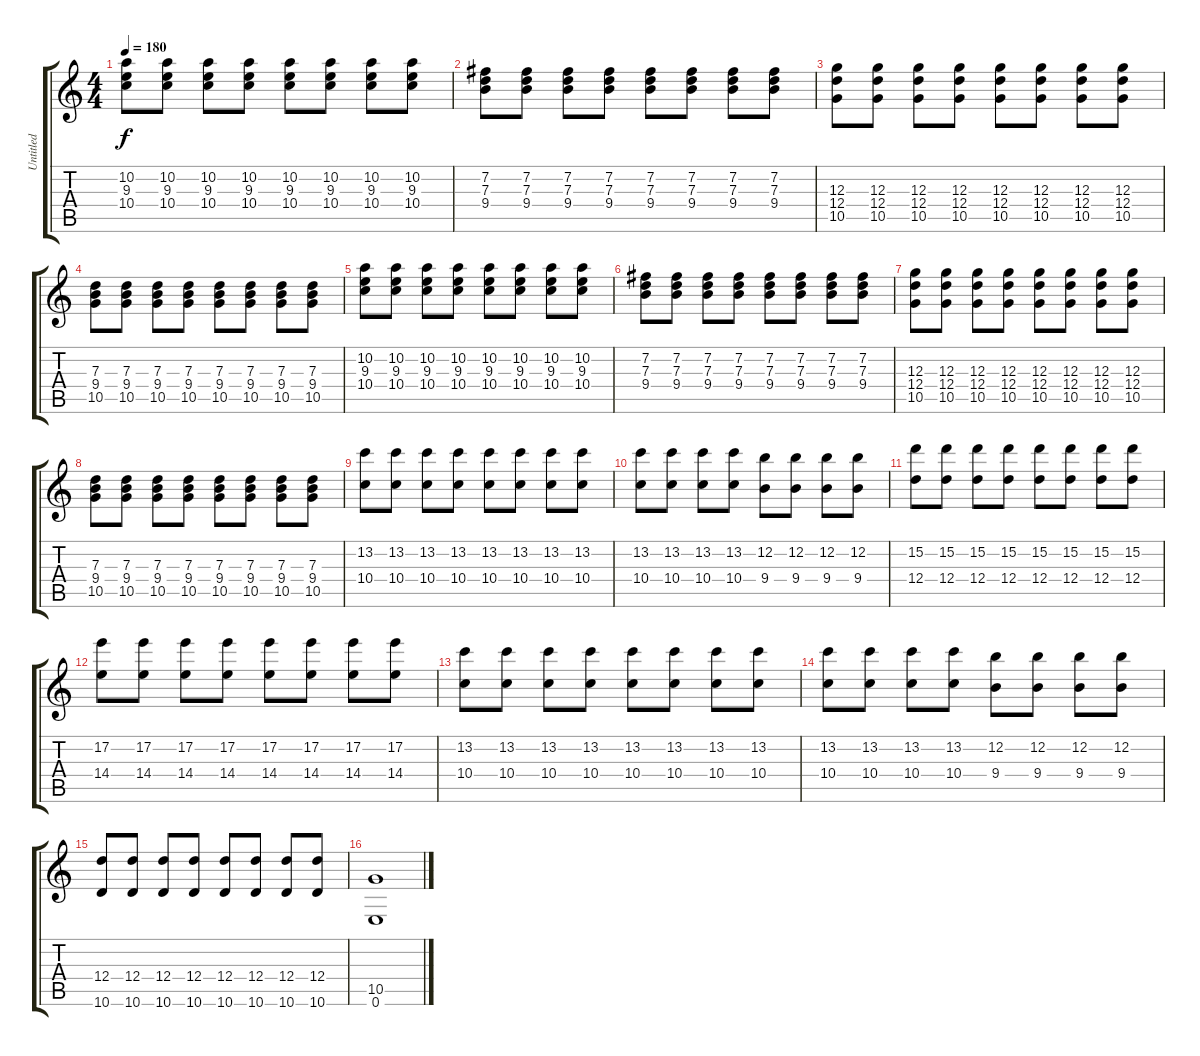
\track ("Untitled" "Untitled") {instrument overdrivenguitar}
\staff {score tabs}
\tuning (E4 B3 G3 D3 A2 E2) {hide}
\ts (4 4)
\tempo 180
\clef g2
\ks c
(10.2 9.3 10.4).8{dy f} (10.2 9.3 10.4).8 (10.2 9.3 10.4).8 (10.2 9.3 10.4).8 (10.2 9.3 10.4).8 (10.2 9.3 10.4).8 (10.2 9.3 10.4).8 (10.2 9.3 10.4).8 |
(7.2 7.3 9.4).8 (7.2 7.3 9.4).8 (7.2 7.3 9.4).8 (7.2 7.3 9.4).8 (7.2 7.3 9.4).8 (7.2 7.3 9.4).8 (7.2 7.3 9.4).8 (7.2 7.3 9.4).8 |
(12.3 12.4 10.5).8 (12.3 12.4 10.5).8 (12.3 12.4 10.5).8 (12.3 12.4 10.5).8 (12.3 12.4 10.5).8 (12.3 12.4 10.5).8 (12.3 12.4 10.5).8 (12.3 12.4 10.5).8 |
(7.3 9.4 10.5).8 (7.3 9.4 10.5).8 (7.3 9.4 10.5).8 (7.3 9.4 10.5).8 (7.3 9.4 10.5).8 (7.3 9.4 10.5).8 (7.3 9.4 10.5).8 (7.3 9.4 10.5).8 |
(10.2 9.3 10.4).8 (10.2 9.3 10.4).8 (10.2 9.3 10.4).8 (10.2 9.3 10.4).8 (10.2 9.3 10.4).8 (10.2 9.3 10.4).8 (10.2 9.3 10.4).8 (10.2 9.3 10.4).8 |
(7.2 7.3 9.4).8 (7.2 7.3 9.4).8 (7.2 7.3 9.4).8 (7.2 7.3 9.4).8 (7.2 7.3 9.4).8 (7.2 7.3 9.4).8 (7.2 7.3 9.4).8 (7.2 7.3 9.4).8 |
(12.3 12.4 10.5).8 (12.3 12.4 10.5).8 (12.3 12.4 10.5).8 (12.3 12.4 10.5).8 (12.3 12.4 10.5).8 (12.3 12.4 10.5).8 (12.3 12.4 10.5).8 (12.3 12.4 10.5).8 |
(7.3 9.4 10.5).8 (7.3 9.4 10.5).8 (7.3 9.4 10.5).8 (7.3 9.4 10.5).8 (7.3 9.4 10.5).8 (7.3 9.4 10.5).8 (7.3 9.4 10.5).8 (7.3 9.4 10.5).8 |
(13.2 10.4).8 (13.2 10.4).8 (13.2 10.4).8 (13.2 10.4).8 (13.2 10.4).8 (13.2 10.4).8 (13.2 10.4).8 (13.2 10.4).8 |
(13.2 10.4).8 (13.2 10.4).8 (13.2 10.4).8 (13.2 10.4).8 (12.2 9.4).8 (12.2 9.4).8 (12.2 9.4).8 (12.2 9.4).8 |
(15.2 12.4).8 (15.2 12.4).8 (15.2 12.4).8 (15.2 12.4).8 (15.2 12.4).8 (15.2 12.4).8 (15.2 12.4).8 (15.2 12.4).8 |
(17.2 14.4).8 (17.2 14.4).8 (17.2 14.4).8 (17.2 14.4).8 (17.2 14.4).8 (17.2 14.4).8 (17.2 14.4).8 (17.2 14.4).8 |
(13.2 10.4).8 (13.2 10.4).8 (13.2 10.4).8 (13.2 10.4).8 (13.2 10.4).8 (13.2 10.4).8 (13.2 10.4).8 (13.2 10.4).8 |
(13.2 10.4).8 (13.2 10.4).8 (13.2 10.4).8 (13.2 10.4).8 (12.2 9.4).8 (12.2 9.4).8 (12.2 9.4).8 (12.2 9.4).8 |
(12.4 10.6).8 (12.4 10.6).8 (12.4 10.6).8 (12.4 10.6).8 (12.4 10.6).8 (12.4 10.6).8 (12.4 10.6).8 (12.4 10.6).8 |
(10.5 0.6).1
